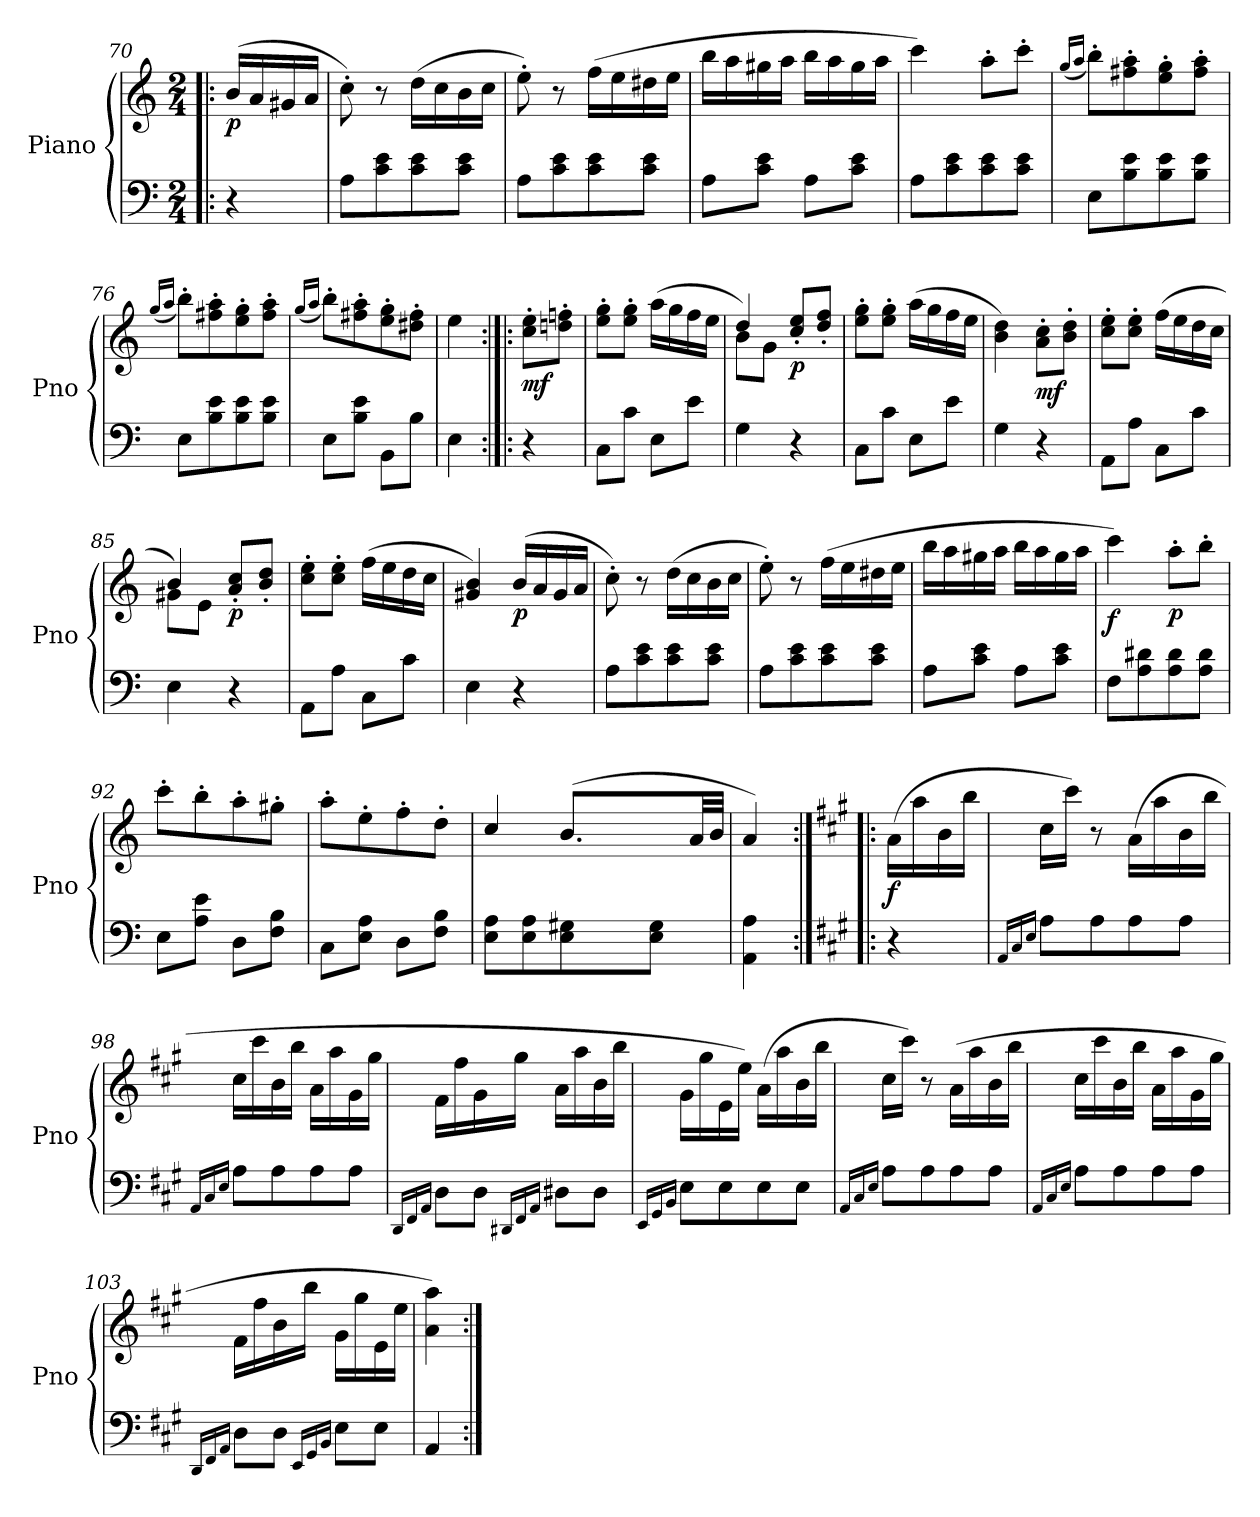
**kern	**kern	**dynam
*part1	*part1	*part1
*staff2	*staff1	*staff1/2
*I"Piano	*	*
*I'Pno	*	*
!!LO:PB:g=z
*clefF4	*clefG2	*
*k[]	*k[]	*
*C:	*C:	*
*M2/4	*M2/4	*
=70!|:	=70!|:	=70!|:
!	!	!LO:DY:b
4r	(16b/LL	p
.	16a/	.
.	16g#X/	.
.	16a/JJ	.
=71	=71	=71
8A\L	8cc'\)	.
8c\ 8e\	8r	.
8c\ 8e\	(16dd\LL	.
.	16cc\	.
8c\ 8e\J	16b\	.
.	16cc\JJ	.
=72	=72	=72
8A\L	8ee'\)	.
8c\ 8e\	8r	.
8c\ 8e\	(16ff\LL	.
.	16ee\	.
8c\ 8e\J	16dd#X\	.
.	16ee\JJ	.
=73	=73	=73
8A\L	16bb\LL	.
.	16aa\	.
8c\ 8e\J	16gg#X\	.
.	16aa\JJ	.
8A\L	16bb\LL	.
.	16aa\	.
8c\ 8e\J	16gg#\	.
.	16aa\JJ	.
=74	=74	=74
8A\L	4ccc\)	.
8c\ 8e\	.	.
8c\ 8e\	8aa'\L	.
8c\ 8e\J	8ccc'\J	.
!!LO:LB:g=z
=75	=75	=75
.	(16qgg/LL	.
.	16qaa/JJ	.
8E\L	8bb'\L)	.
8B\ 8e\	8ff#X\' 8aa\'	.
8B\ 8e\	8ee\' 8gg\'	.
8B\ 8e\J	8ff#\' 8aa\'J	.
=76	=76	=76
.	(16qgg/LL	.
.	16qaa/JJ	.
8E\L	8bb'\L)	.
8B\ 8e\	8ff#X\' 8aa\'	.
8B\ 8e\	8ee\' 8gg\'	.
8B\ 8e\J	8ff#\' 8aa\'J	.
=77	=77	=77
.	(16qgg/LL	.
.	16qaa/JJ	.
8E\L	8bb'\L)	.
8B\ 8e\J	8ff#X\' 8aa\'	.
8BB\L	8ee\' 8gg\'	.
8B\J	8dd#X\' 8ff#\'J	.
=78	=78	=78
4E\	4ee\	.
!!LO:LB:g=z
=79:|!|:	=79:|!|:	=79:|!|:
!	!	!LO:DY:b
4r	8cc\' 8ee\'L	mf
.	8ddn\' 8ffn\'J	.
=80	=80	=80
8C\L	8ee\' 8gg\'L	.
8c\J	8ee\' 8gg\'J	.
8E\L	(16aa\LL	.
.	16gg\	.
8e\J	16ff\	.
.	16ee\JJ	.
=81	=81	=81
*	*^	*
4G\	4dd/)	8b\L	.
.	.	8g\J	.
!	!	!	!LO:DY:b
4r	8cc/' 8ee/'L	4ryy	p
.	8dd/' 8ff/'J	.	.
*	*v	*v	*
=82	=82	=82
8C\L	8ee\' 8gg\'L	.
8c\J	8ee\' 8gg\'J	.
8E\L	(16aa\LL	.
.	16gg\	.
8e\J	16ff\	.
.	16ee\JJ	.
=83	=83	=83
4G\	4b\ 4dd\)	.
!	!	!LO:DY:b
4r	8a\' 8cc\'L	mf
.	8b\' 8dd\'J	.
!!LO:LB:g=z
=84	=84	=84
8AA\L	8cc\' 8ee\'L	.
8A\J	8cc\' 8ee\'J	.
8C\L	(16ff\LL	.
.	16ee\	.
8c\J	16dd\	.
.	16cc\JJ	.
=85	=85	=85
*	*^	*
4E\	4b/)	8g#X\L	.
.	.	8e\J	.
!	!	!	!LO:DY:b
4r	8a/' 8cc/'L	4ryy	p
.	8b/' 8dd/'J	.	.
*	*v	*v	*
=86	=86	=86
8AA\L	8cc\' 8ee\'L	.
8A\J	8cc\' 8ee\'J	.
8C\L	(16ff\LL	.
.	16ee\	.
8c\J	16dd\	.
.	16cc\JJ	.
=87	=87	=87
4E\	4g#X/ 4b/)	.
!	!	!LO:DY:b
4r	(16b/LL	p
.	16a/	.
.	16g#/	.
.	16a/JJ	.
=88	=88	=88
8A\L	8cc'\)	.
8c\ 8e\	8r	.
8c\ 8e\	(16dd\LL	.
.	16cc\	.
8c\ 8e\J	16b\	.
.	16cc\JJ	.
=89	=89	=89
8A\L	8ee'\)	.
8c\ 8e\	8r	.
8c\ 8e\	(16ff\LL	.
.	16ee\	.
8c\ 8e\J	16dd#X\	.
.	16ee\JJ	.
!!LO:LB:g=z
=90	=90	=90
8A\L	16bb\LL	.
.	16aa\	.
8c\ 8e\J	16gg#X\	.
.	16aa\JJ	.
8A\L	16bb\LL	.
.	16aa\	.
8c\ 8e\J	16gg#\	.
.	16aa\JJ	.
=91	=91	=91
!	!	!LO:DY:b
8F\L	4ccc\)	f
8A\ 8d#X\	.	.
!	!	!LO:DY:b
8A\ 8d#\	8aa'\L	p
8A\ 8d#\J	8bb'\J	.
=92	=92	=92
8E\L	8ccc'\L	.
8A\ 8e\J	8bb'\	.
8D\L	8aa'\	.
8F\ 8B\J	8gg#X'\J	.
=93	=93	=93
8C\L	8aa'\L	.
8E\ 8A\J	8ee'\	.
8D\L	8ff'\	.
8F\ 8B\J	8dd'\J	.
=94	=94	=94
*	*^	*
8E\ 8A\L	4cc/	4ryy	.
8E\ 8A\	.	.	.
8E\ 8G#X\	(8.b/L	32ccyy	.
.	.	32byy	.
.	.	32ccyy	.
.	.	32byy	.
8E\ 8G#\J	.	32ccyy	.
.	.	32byy	.
.	32a/LL	16ryy	.
.	32b/JJJ	.	.
*	*v	*v	*
=95	=95	=95
4AA\ 4A\	4a/)	.
!!LO:PB:g=z
=96:|!|:	=96:|!|:	=96:|!|:
*k[f#c#g#]	*k[f#c#g#]	*
*A:	*A:	*
!	!	!LO:DY:b
4r	(16a\LL	f
.	16aa\	.
.	16b\	.
.	16bb\JJ	.
=97	=97	=97
16qAA/LL	.	.
16qC#/	.	.
16qE/JJ	.	.
8A\L	16cc#\LL	.
.	16ccc#\JJ)	.
8A\	8r	.
8A\	(16a\LL	.
.	16aa\	.
8A\J	16b\	.
.	16bb\JJ	.
=98	=98	=98
16qAA/LL	.	.
16qC#/	.	.
16qE/JJ	.	.
8A\L	16cc#\LL	.
.	16ccc#\	.
8A\	16b\	.
.	16bb\JJ	.
8A\	16a\LL	.
.	16aa\	.
8A\J	16g#\	.
.	16gg#\JJ	.
=99	=99	=99
16qDD/LL	.	.
16qFF#/	.	.
16qAA/JJ	.	.
8D\L	16f#\LL	.
.	16ff#\	.
8D\J	16g#\	.
.	16gg#\JJ	.
16qDD#X/LL	.	.
16qFF#/	.	.
16qAA/JJ	.	.
8D#X\L	16a\LL	.
.	16aa\	.
8D#\J	16b\	.
.	16bb\JJ	.
!!LO:LB:g=z
=100	=100	=100
16qEE/LL	.	.
16qGG#/	.	.
16qBB/JJ	.	.
8E\L	16g#\LL	.
.	16gg#\	.
8E\	16e\	.
.	16ee\JJ)	.
8E\	(16a\LL	.
.	16aa\	.
8E\J	16b\	.
.	16bb\JJ	.
=101	=101	=101
16qAA/LL	.	.
16qC#/	.	.
16qE/JJ	.	.
8A\L	16cc#\LL	.
.	16ccc#\JJ)	.
8A\	8r	.
8A\	(16a\LL	.
.	16aa\	.
8A\J	16b\	.
.	16bb\JJ	.
=102	=102	=102
16qAA/LL	.	.
16qC#/	.	.
16qE/JJ	.	.
8A\L	16cc#\LL	.
.	16ccc#\	.
8A\	16b\	.
.	16bb\JJ	.
8A\	16a\LL	.
.	16aa\	.
8A\J	16g#\	.
.	16gg#\JJ	.
!!LO:LB:g=z
=103	=103	=103
16qDD/LL	.	.
16qFF#/	.	.
16qAA/JJ	.	.
8D\L	16f#\LL	.
.	16ff#\	.
8D\J	16b\	.
.	16bb\JJ	.
16qEE/LL	.	.
16qGG#/	.	.
16qBB/JJ	.	.
8E\L	16g#\LL	.
.	16gg#\	.
8E\J	16e\	.
.	16ee\JJ	.
=104	=104	=104
4AA/	4a\ 4aa\)	.
=:|!	=:|!	=:|!
*-	*-	*-
